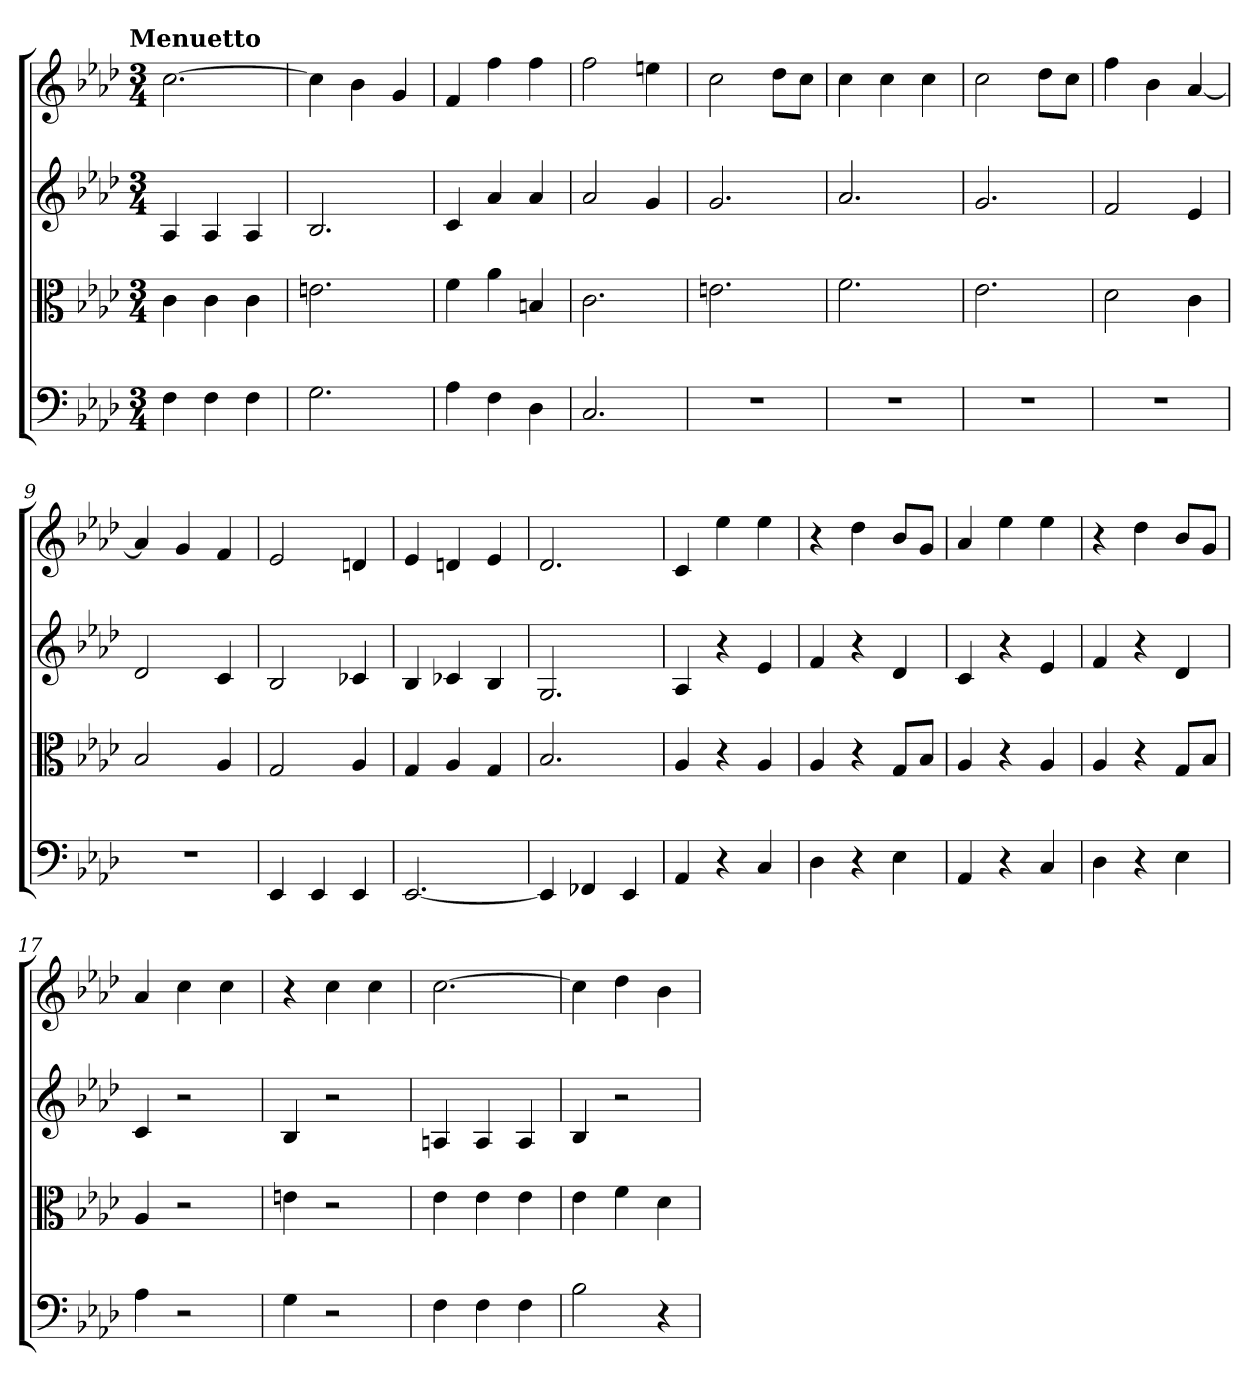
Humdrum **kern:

**kern	**kern	**kern	**kern
*part4	*part3	*part2	*part1
*staff4	*staff3	*staff2	*staff1
*clefF4	*clefC3	*clefG2	*clefG2
*k[b-e-a-d-]	*k[b-e-a-d-]	*k[b-e-a-d-]	*k[b-e-a-d-]
*f:	*f:	*f:	*f:
!!LO:TX:omd:t=Menuetto
*M3/4	*M3/4	*M3/4	*M3/4
=	=	=	=
4F	4c	4A-	[2.cc
4F	4c	4A-	.
4F	4c	4A-	.
=2	=2	=2	=2
2.G	2.en	2.B-	4cc]
.	.	.	4b-
.	.	.	4g
=3	=3	=3	=3
4A-	4f	4c	4f
4F	4a-	4a-	4ff
4D-	4Bn	4a-	4ff
=4	=4	=4	=4
2.C	2.c	2a-	2ff
.	.	4g	4een
=5	=5	=5	=5
2.r	2.en	2.g	2cc
.	.	.	8dd-\L
.	.	.	8cc\J
=6	=6	=6	=6
2.r	2.f	2.a-	4cc
.	.	.	4cc
.	.	.	4cc
=7	=7	=7	=7
2.r	2.e-	2.g	2cc
.	.	.	8dd-\L
.	.	.	8cc\J
=8	=8	=8	=8
2.r	2d-	2f	4ff
.	.	.	4b-
.	4c	4e-	[4a-
=9	=9	=9	=9
2.r	2B-	2d-	4a-]
.	.	.	4g
.	4A-	4c	4f
=10	=10	=10	=10
4EE-	2G	2B-	2e-
4EE-	.	.	.
4EE-	4A-	4c-X	4dn
=11	=11	=11	=11
[2.EE-	4G	4B-	4e-
.	4A-	4c-X	4dn
.	4G	4B-	4e-
=12	=12	=12	=12
4EE-]	2.B-	2.G	2.d-
4FF-X	.	.	.
4EE-	.	.	.
=13	=13	=13	=13
4AA-	4A-	4A-	4c
4r	4r	4r	4ee-
4C	4A-	4e-	4ee-
=14	=14	=14	=14
4D-	4A-	4f	4r
4r	4r	4r	4dd-
4E-	8G/L	4d-	8b-/L
.	8B-/J	.	8g/J
=15	=15	=15	=15
4AA-	4A-	4c	4a-
4r	4r	4r	4ee-
4C	4A-	4e-	4ee-
=16	=16	=16	=16
4D-	4A-	4f	4r
4r	4r	4r	4dd-
4E-	8G/L	4d-	8b-/L
.	8B-/J	.	8g/J
=17	=17	=17	=17
4A-	4A-	4c	4a-
2r	2r	2r	4cc
.	.	.	4cc
=18	=18	=18	=18
4G	4en	4B-	4r
2r	2r	2r	4cc
.	.	.	4cc
=19	=19	=19	=19
4F	4e-	4An	[2.cc
4F	4e-	4A	.
4F	4e-	4A	.
=20	=20	=20	=20
2B-	4e-	4B-	4cc]
.	4f	2r	4dd-
4r	4d-	.	4b-
=	=	=	=
*-	*-	*-	*-
